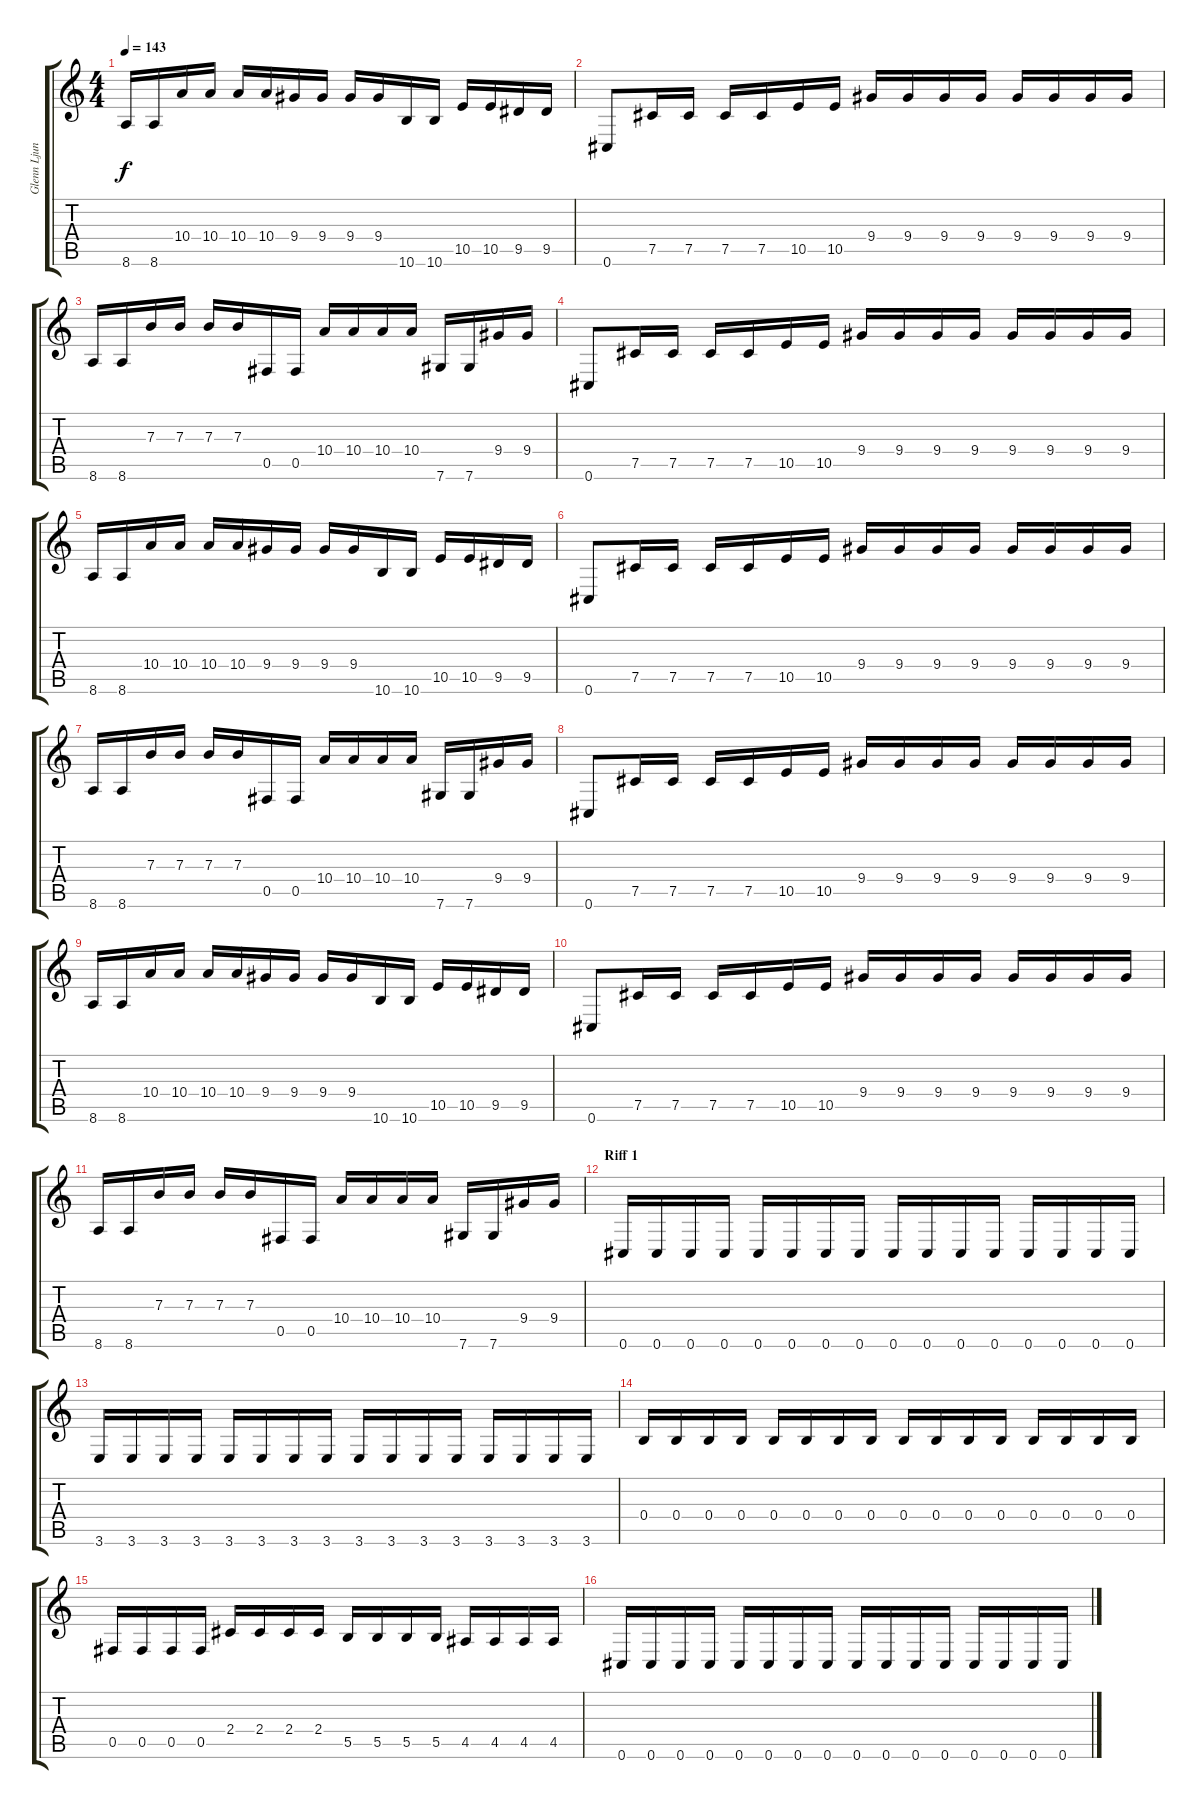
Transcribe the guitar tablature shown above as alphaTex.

\track ("Glenn Ljungström" "Glenn Ljun") {instrument distortionguitar}
\staff {score tabs}
\tuning (Db4 Ab3 E3 B2 Gb2 Db2) {hide}
\ts (4 4)
\tempo 143
\clef g2
\ks c
8.6.16{dy f} 8.6.16 10.4.16 10.4.16 10.4.16 10.4.16 9.4.16 9.4.16 9.4.16 9.4.16 10.6.16 10.6.16 10.5.16 10.5.16 9.5.16 9.5.16 |
0.6.8 7.5.16 7.5.16 7.5.16 7.5.16 10.5.16 10.5.16 9.4.16 9.4.16 9.4.16 9.4.16 9.4.16 9.4.16 9.4.16 9.4.16 |
8.6.16 8.6.16 7.3.16 7.3.16 7.3.16 7.3.16 0.5.16 0.5.16 10.4.16 10.4.16 10.4.16 10.4.16 7.6.16 7.6.16 9.4.16 9.4.16 |
0.6.8 7.5.16 7.5.16 7.5.16 7.5.16 10.5.16 10.5.16 9.4.16 9.4.16 9.4.16 9.4.16 9.4.16 9.4.16 9.4.16 9.4.16 |
8.6.16 8.6.16 10.4.16 10.4.16 10.4.16 10.4.16 9.4.16 9.4.16 9.4.16 9.4.16 10.6.16 10.6.16 10.5.16 10.5.16 9.5.16 9.5.16 |
0.6.8 7.5.16 7.5.16 7.5.16 7.5.16 10.5.16 10.5.16 9.4.16 9.4.16 9.4.16 9.4.16 9.4.16 9.4.16 9.4.16 9.4.16 |
8.6.16 8.6.16 7.3.16 7.3.16 7.3.16 7.3.16 0.5.16 0.5.16 10.4.16 10.4.16 10.4.16 10.4.16 7.6.16 7.6.16 9.4.16 9.4.16 |
0.6.8 7.5.16 7.5.16 7.5.16 7.5.16 10.5.16 10.5.16 9.4.16 9.4.16 9.4.16 9.4.16 9.4.16 9.4.16 9.4.16 9.4.16 |
8.6.16 8.6.16 10.4.16 10.4.16 10.4.16 10.4.16 9.4.16 9.4.16 9.4.16 9.4.16 10.6.16 10.6.16 10.5.16 10.5.16 9.5.16 9.5.16 |
0.6.8 7.5.16 7.5.16 7.5.16 7.5.16 10.5.16 10.5.16 9.4.16 9.4.16 9.4.16 9.4.16 9.4.16 9.4.16 9.4.16 9.4.16 |
8.6.16 8.6.16 7.3.16 7.3.16 7.3.16 7.3.16 0.5.16 0.5.16 10.4.16 10.4.16 10.4.16 10.4.16 7.6.16 7.6.16 9.4.16 9.4.16 |
\section ("" "Riff 1")
0.6.16 0.6.16 0.6.16 0.6.16 0.6.16 0.6.16 0.6.16 0.6.16 0.6.16 0.6.16 0.6.16 0.6.16 0.6.16 0.6.16 0.6.16 0.6.16 |
3.6.16 3.6.16 3.6.16 3.6.16 3.6.16 3.6.16 3.6.16 3.6.16 3.6.16 3.6.16 3.6.16 3.6.16 3.6.16 3.6.16 3.6.16 3.6.16 |
0.4.16 0.4.16 0.4.16 0.4.16 0.4.16 0.4.16 0.4.16 0.4.16 0.4.16 0.4.16 0.4.16 0.4.16 0.4.16 0.4.16 0.4.16 0.4.16 |
0.5.16 0.5.16 0.5.16 0.5.16 2.4.16 2.4.16 2.4.16 2.4.16 5.5.16 5.5.16 5.5.16 5.5.16 4.5.16 4.5.16 4.5.16 4.5.16 |
0.6.16 0.6.16 0.6.16 0.6.16 0.6.16 0.6.16 0.6.16 0.6.16 0.6.16 0.6.16 0.6.16 0.6.16 0.6.16 0.6.16 0.6.16 0.6.16
